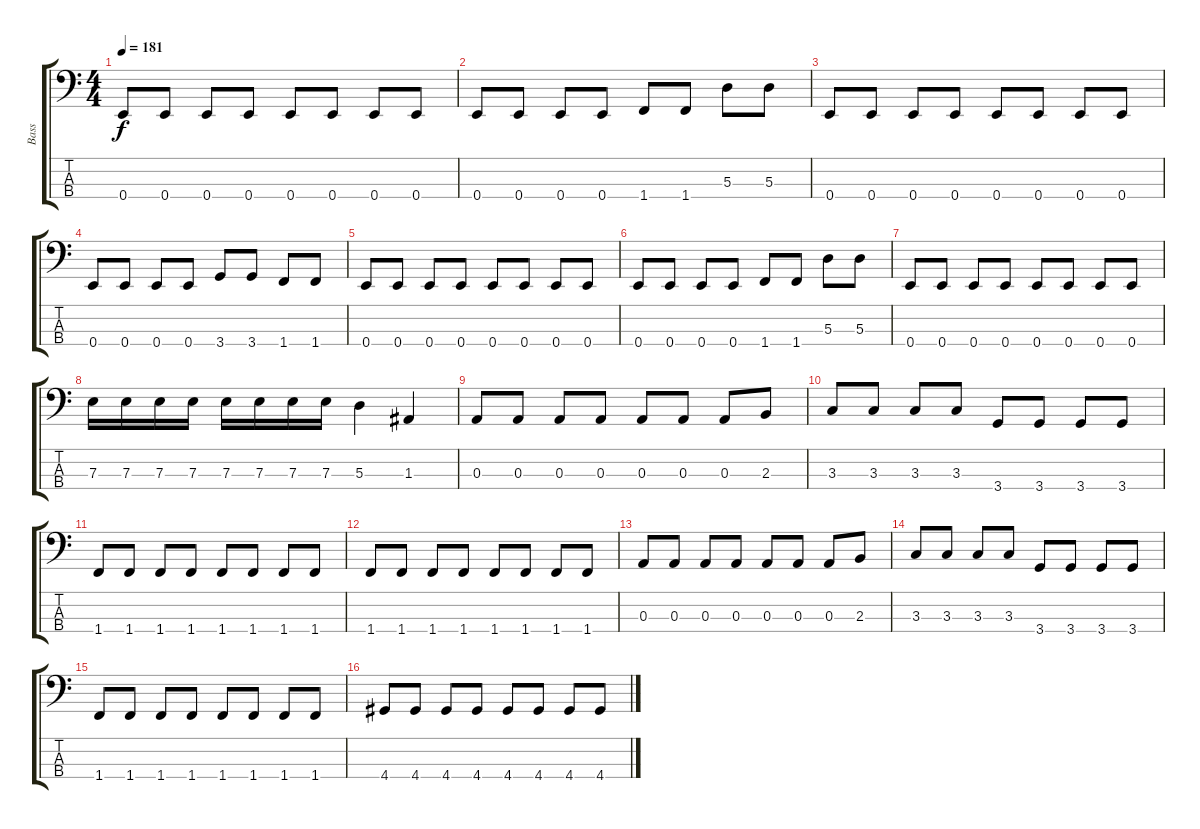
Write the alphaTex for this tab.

\track ("Bass" "Bass") {instrument electricbasspick}
\staff {score tabs}
\tuning (G2 D2 A1 E1) {hide}
\ts (4 4)
\tempo 181
\clef f4
\ks c
0.4.8{dy f} 0.4.8 0.4.8 0.4.8 0.4.8 0.4.8 0.4.8 0.4.8 |
0.4.8 0.4.8 0.4.8 0.4.8 1.4.8 1.4.8 5.3.8 5.3.8 |
0.4.8 0.4.8 0.4.8 0.4.8 0.4.8 0.4.8 0.4.8 0.4.8 |
0.4.8 0.4.8 0.4.8 0.4.8 3.4.8 3.4.8 1.4.8 1.4.8 |
0.4.8 0.4.8 0.4.8 0.4.8 0.4.8 0.4.8 0.4.8 0.4.8 |
0.4.8 0.4.8 0.4.8 0.4.8 1.4.8 1.4.8 5.3.8 5.3.8 |
0.4.8 0.4.8 0.4.8 0.4.8 0.4.8 0.4.8 0.4.8 0.4.8 |
7.3.16 7.3.16 7.3.16 7.3.16 7.3.16 7.3.16 7.3.16 7.3.16 5.3.4 1.3.4 |
0.3.8 0.3.8 0.3.8 0.3.8 0.3.8 0.3.8 0.3.8 2.3.8 |
3.3.8 3.3.8 3.3.8 3.3.8 3.4.8 3.4.8 3.4.8 3.4.8 |
1.4.8 1.4.8 1.4.8 1.4.8 1.4.8 1.4.8 1.4.8 1.4.8 |
1.4.8 1.4.8 1.4.8 1.4.8 1.4.8 1.4.8 1.4.8 1.4.8 |
0.3.8 0.3.8 0.3.8 0.3.8 0.3.8 0.3.8 0.3.8 2.3.8 |
3.3.8 3.3.8 3.3.8 3.3.8 3.4.8 3.4.8 3.4.8 3.4.8 |
1.4.8 1.4.8 1.4.8 1.4.8 1.4.8 1.4.8 1.4.8 1.4.8 |
4.4.8 4.4.8 4.4.8 4.4.8 4.4.8 4.4.8 4.4.8 4.4.8
